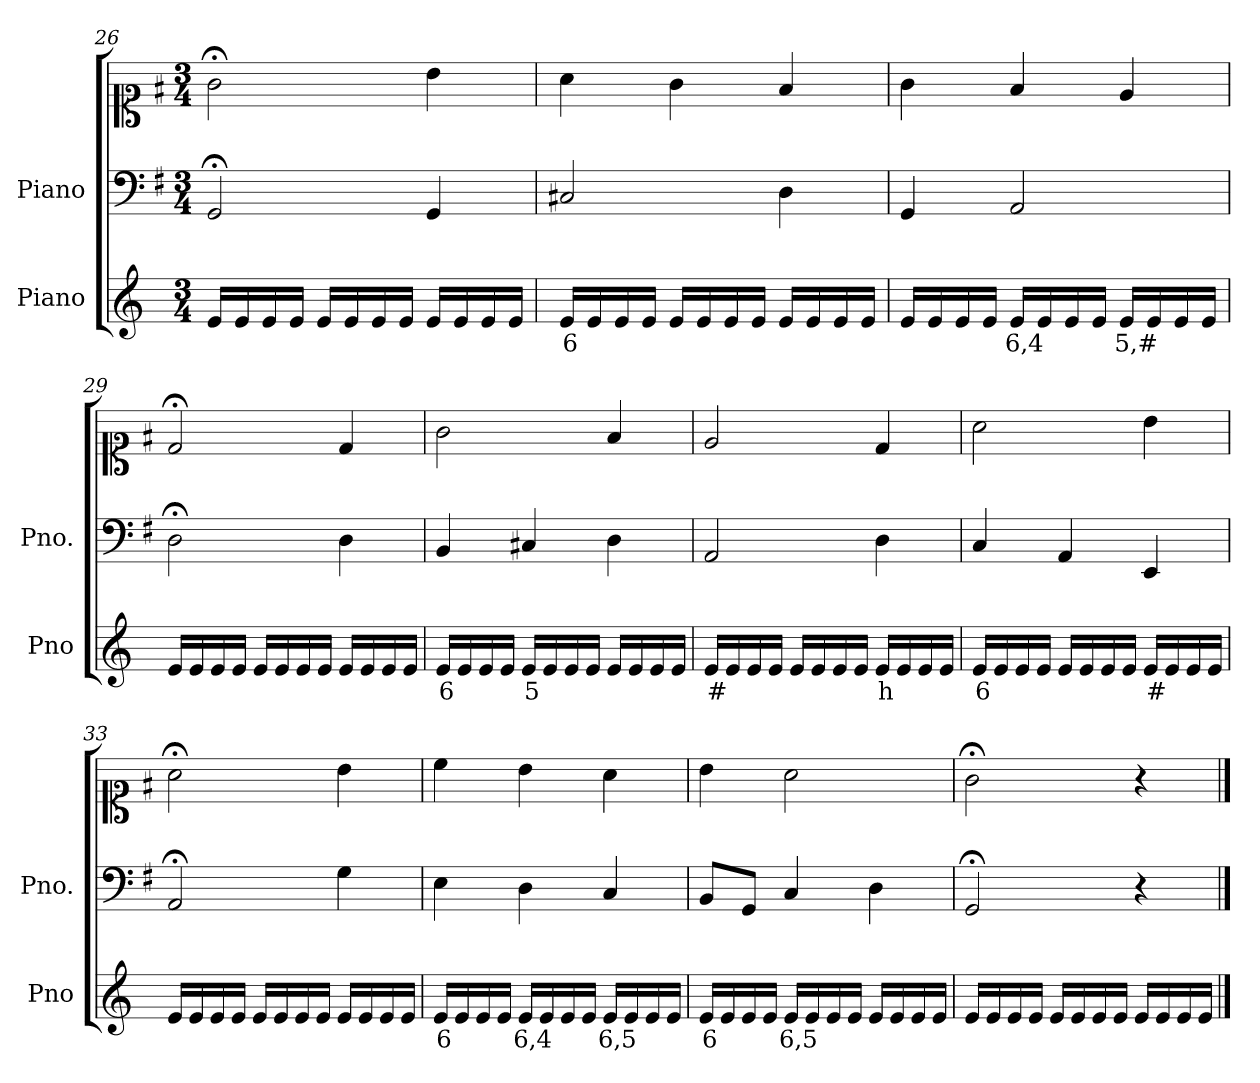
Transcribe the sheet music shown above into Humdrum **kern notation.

**kern	**text	**kern	**kern
*part2	*part2	*part1	*part1
*staff3	*staff3	*staff2	*staff1
*I"Piano	*	*I"Piano	*
*I'Pno	*	*I'Pno.	*
*clefG2	*	*clefF4	*clefC1
*k[]	*	*k[f#]	*k[f#]
*M3/4	*	*M3/4	*M3/4
=26	=26	=26	=26
16e/LL	.	2GG;</	2g;<\
16e/	.	.	.
16e/	.	.	.
16e/JJ	.	.	.
16e/LL	.	.	.
16e/	.	.	.
16e/	.	.	.
16e/JJ	.	.	.
16e/LL	.	4GG/	4b\
16e/	.	.	.
16e/	.	.	.
16e/JJ	.	.	.
=27	=27	=27	=27
!	!LO:LY:b	!	!
16e/LL	6	2C#X/	4a\
16e/	.	.	.
16e/	.	.	.
16e/JJ	.	.	.
16e/LL	.	.	4g\
16e/	.	.	.
16e/	.	.	.
16e/JJ	.	.	.
16e/LL	.	4D\	4f#/
16e/	.	.	.
16e/	.	.	.
16e/JJ	.	.	.
=28	=28	=28	=28
16e/LL	.	4GG/	4g\
16e/	.	.	.
16e/	.	.	.
16e/JJ	.	.	.
!	!LO:LY:b	!	!
16e/LL	6,4	2AA/	4f#/
16e/	.	.	.
16e/	.	.	.
16e/JJ	.	.	.
!	!LO:LY:b	!	!
16e/LL	5,#	.	4e/
16e/	.	.	.
16e/	.	.	.
16e/JJ	.	.	.
=29	=29	=29	=29
16e/LL	.	2D;<\	2d;</
16e/	.	.	.
16e/	.	.	.
16e/JJ	.	.	.
16e/LL	.	.	.
16e/	.	.	.
16e/	.	.	.
16e/JJ	.	.	.
16e/LL	.	4D\	4d/
16e/	.	.	.
16e/	.	.	.
16e/JJ	.	.	.
=30	=30	=30	=30
!	!LO:LY:b	!	!
16e/LL	6	4BB/	2g\
16e/	.	.	.
16e/	.	.	.
16e/JJ	.	.	.
!	!LO:LY:b	!	!
16e/LL	5	4C#X/	.
16e/	.	.	.
16e/	.	.	.
16e/JJ	.	.	.
16e/LL	.	4D\	4f#/
16e/	.	.	.
16e/	.	.	.
16e/JJ	.	.	.
=31	=31	=31	=31
!	!LO:LY:b	!	!
16e/LL	#	2AA/	2e/
16e/	.	.	.
16e/	.	.	.
16e/JJ	.	.	.
16e/LL	.	.	.
16e/	.	.	.
16e/	.	.	.
16e/JJ	.	.	.
!	!LO:LY:b	!	!
16e/LL	h	4D\	4d/
16e/	.	.	.
16e/	.	.	.
16e/JJ	.	.	.
=32	=32	=32	=32
!	!LO:LY:b	!	!
16e/LL	6	4C/	2a\
16e/	.	.	.
16e/	.	.	.
16e/JJ	.	.	.
16e/LL	.	4AA/	.
16e/	.	.	.
16e/	.	.	.
16e/JJ	.	.	.
!	!LO:LY:b	!	!
16e/LL	#	4EE/	4b\
16e/	.	.	.
16e/	.	.	.
16e/JJ	.	.	.
=33	=33	=33	=33
16e/LL	.	2AA;</	2a;<\
16e/	.	.	.
16e/	.	.	.
16e/JJ	.	.	.
16e/LL	.	.	.
16e/	.	.	.
16e/	.	.	.
16e/JJ	.	.	.
16e/LL	.	4G\	4b\
16e/	.	.	.
16e/	.	.	.
16e/JJ	.	.	.
=34	=34	=34	=34
!	!LO:LY:b	!	!
16e/LL	6	4E\	4cc\
16e/	.	.	.
16e/	.	.	.
16e/JJ	.	.	.
!	!LO:LY:b	!	!
16e/LL	6,4	4D\	4b\
16e/	.	.	.
16e/	.	.	.
16e/JJ	.	.	.
!	!LO:LY:b	!	!
16e/LL	6,5	4C/	4a\
16e/	.	.	.
16e/	.	.	.
16e/JJ	.	.	.
=35	=35	=35	=35
!	!LO:LY:b	!	!
16e/LL	6	8BB/L	4b\
16e/	.	.	.
!	!LO:LY:b	!	!
16e/	_	8GG/J	.
16e/JJ	.	.	.
!	!LO:LY:b	!	!
16e/LL	6,5	4C/	2a\
16e/	.	.	.
16e/	.	.	.
16e/JJ	.	.	.
16e/LL	.	4D\	.
16e/	.	.	.
16e/	.	.	.
16e/JJ	.	.	.
=36	=36	=36	=36
16e/LL	.	2GG;</	2g;<\
16e/	.	.	.
16e/	.	.	.
16e/JJ	.	.	.
16e/LL	.	.	.
16e/	.	.	.
16e/	.	.	.
16e/JJ	.	.	.
16e/LL	.	4r	4r
16e/	.	.	.
16e/	.	.	.
16e/JJ	.	.	.
==	==	==	==
*-	*-	*-	*-
